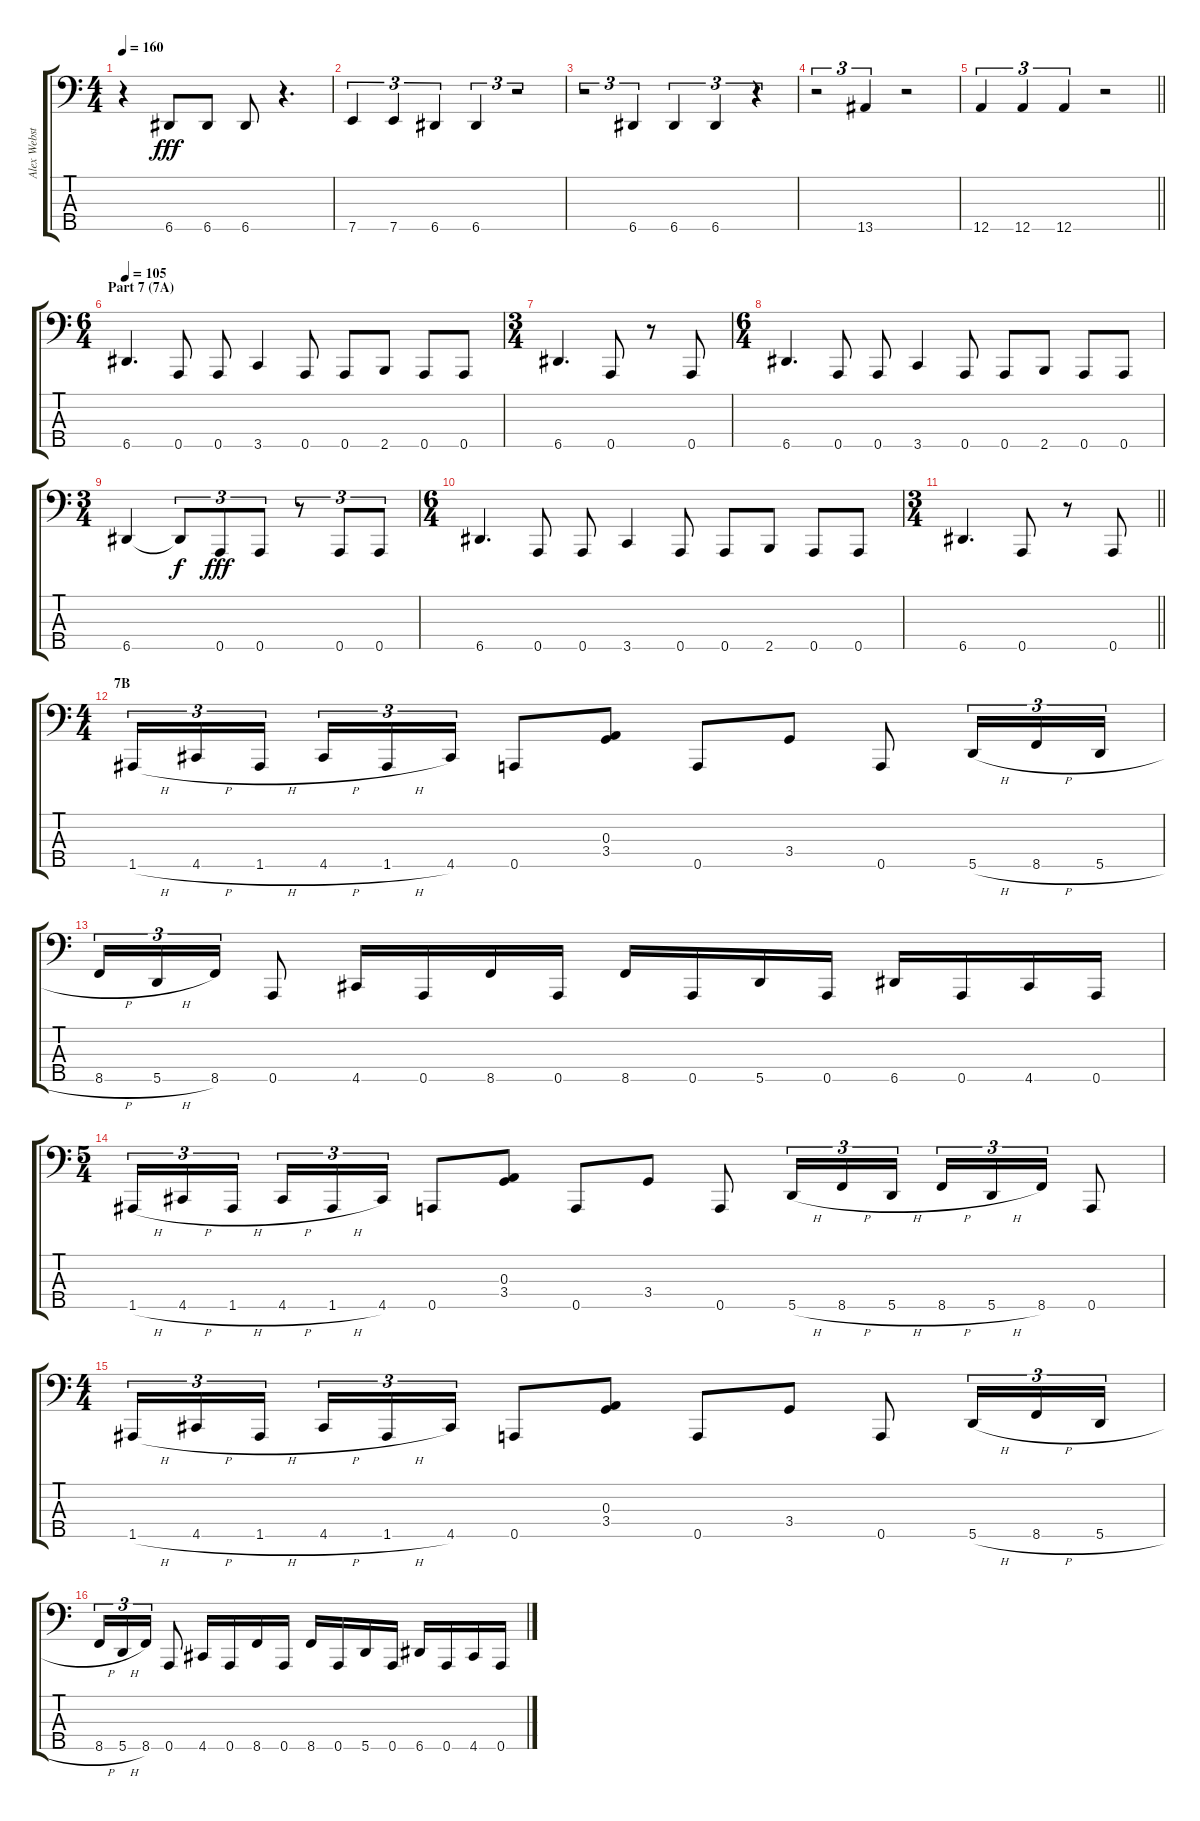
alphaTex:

\track ("Alex Webster - Bass" "Alex Webst") {instrument electricbassfinger}
\staff {score tabs}
\tuning (G2 D2 A1 E1 A0) {hide}
\ts (4 4)
\tempo 160
\clef f4
\ks c
r.4{dy fff} 6.5.8 6.5.8 6.5.8 r.4{d} |
7.5.4{tu (3 2)} 7.5.4{tu (3 2)} 6.5.4{tu (3 2)} 6.5.4{tu (3 2)} r.2{tu (3 2)} |
r.2{tu (3 2)} 6.5.4{tu (3 2)} 6.5.4{tu (3 2)} 6.5.4{tu (3 2)} r.4{tu (3 2)} |
r.2{tu (3 2)} 13.5.4{tu (3 2)} r.2 |
\barLineRight lightlight
12.5.4{tu (3 2)} 12.5.4{tu (3 2)} 12.5.4{tu (3 2)} r.2 |
\ts (6 4)
\section ("" "Part 7 (7A)")
\tempo 105
6.5.4{d} 0.5.8 0.5.8 3.5.4 0.5.8 0.5.8 2.5.8 0.5.8 0.5.8 |
\ts (3 4)
6.5.4{d} 0.5.8 r.8 0.5.8 |
\ts (6 4)
6.5.4{d} 0.5.8 0.5.8 3.5.4 0.5.8 0.5.8 2.5.8 0.5.8 0.5.8 |
\ts (3 4)
6.5.4 6.5{t}.8{tu (3 2) dy f} 0.5.8{tu (3 2) dy fff} 0.5.8{tu (3 2)} r.8{tu (3 2)} 0.5.8{tu (3 2)} 0.5.8{tu (3 2)} |
\ts (6 4)
6.5.4{d} 0.5.8 0.5.8 3.5.4 0.5.8 0.5.8 2.5.8 0.5.8 0.5.8 |
\ts (3 4)
\barLineRight lightlight
6.5.4{d} 0.5.8 r.8 0.5.8 |
\ts (4 4)
\section ("" "7B")
1.5{h}.16{tu (3 2)} 4.5{h}.16{tu (3 2)} 1.5{h}.16{tu (3 2) beam splitsecondary} 4.5{h}.16{tu (3 2)} 1.5{h}.16{tu (3 2)} 4.5.16{tu (3 2)} 0.5.8 (0.3 3.4).8 0.5.8 3.4.8 0.5.8 5.5{h}.16{tu (3 2)} 8.5{h}.16{tu (3 2)} 5.5{h}.16{tu (3 2)} |
8.5{h}.16{tu (3 2)} 5.5{h}.16{tu (3 2)} 8.5.16{tu (3 2)} 0.5.8 4.5.16 0.5.16 8.5.16 0.5.16 8.5.16 0.5.16 5.5.16 0.5.16 6.5.16 0.5.16 4.5.16 0.5.16 |
\ts (5 4)
1.5{h}.16{tu (3 2)} 4.5{h}.16{tu (3 2)} 1.5{h}.16{tu (3 2) beam splitsecondary} 4.5{h}.16{tu (3 2)} 1.5{h}.16{tu (3 2)} 4.5.16{tu (3 2)} 0.5.8 (0.3 3.4).8 0.5.8 3.4.8 0.5.8 5.5{h}.16{tu (3 2)} 8.5{h}.16{tu (3 2)} 5.5{h}.16{tu (3 2)} 8.5{h}.16{tu (3 2)} 5.5{h}.16{tu (3 2)} 8.5.16{tu (3 2)} 0.5.8 |
\ts (4 4)
1.5{h}.16{tu (3 2)} 4.5{h}.16{tu (3 2)} 1.5{h}.16{tu (3 2) beam splitsecondary} 4.5{h}.16{tu (3 2)} 1.5{h}.16{tu (3 2)} 4.5.16{tu (3 2)} 0.5.8 (0.3 3.4).8 0.5.8 3.4.8 0.5.8 5.5{h}.16{tu (3 2)} 8.5{h}.16{tu (3 2)} 5.5{h}.16{tu (3 2)} |
8.5{h}.16{tu (3 2)} 5.5{h}.16{tu (3 2)} 8.5.16{tu (3 2)} 0.5.8 4.5.16 0.5.16 8.5.16 0.5.16 8.5.16 0.5.16 5.5.16 0.5.16 6.5.16 0.5.16 4.5.16 0.5.16
